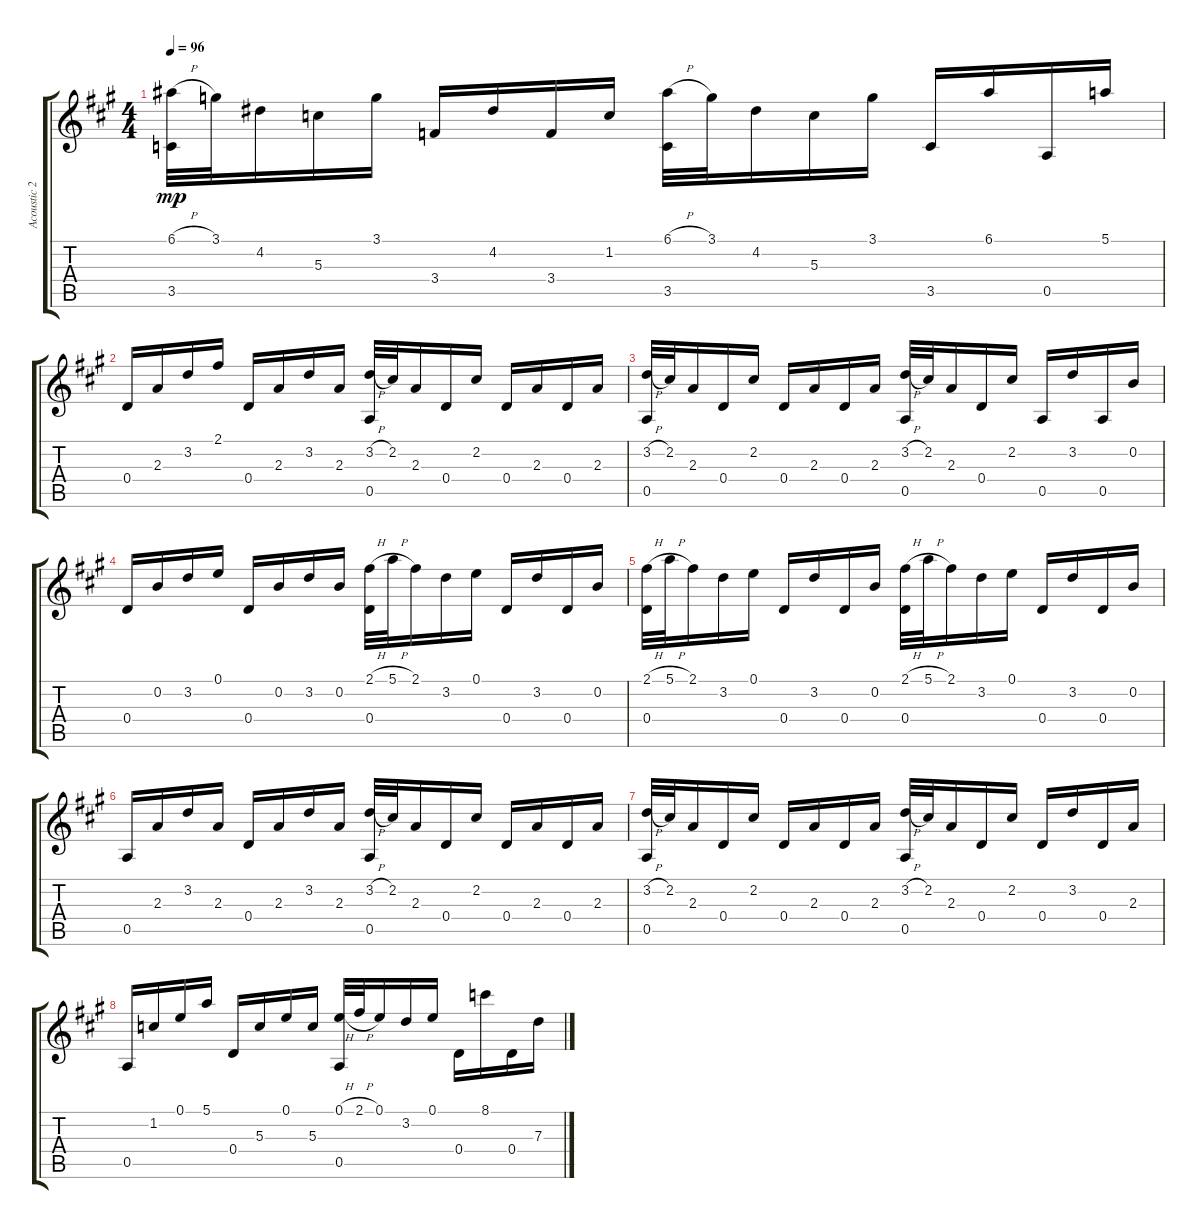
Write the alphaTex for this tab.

\track ("Acoustic 2 - Criss Oliva" "Acoustic 2") {instrument acousticguitarsteel}
\staff {score tabs}
\tuning (E4 B3 G3 D3 A2 E2) {hide}
\ts (4 4)
\tempo 96
\clef g2
\ks a
(6.1{h} 3.5).32{dy mp} 3.1.32 4.2.16 5.3.16 3.1.16 3.4.16 4.2.16 3.4.16 1.2.16 (6.1{h} 3.5).32 3.1.32 4.2.16 5.3.16 3.1.16 3.5.16 6.1.16 0.5.16 5.1.16 |
0.4.16 2.3.16 3.2.16 2.1.16 0.4.16 2.3.16 3.2.16 2.3.16 (3.2{h} 0.5).32 2.2.32 2.3.16 0.4.16 2.2.16 0.4.16 2.3.16 0.4.16 2.3.16 |
(3.2{h} 0.5).32 2.2.32 2.3.16 0.4.16 2.2.16 0.4.16 2.3.16 0.4.16 2.3.16 (3.2{h} 0.5).32 2.2.32 2.3.16 0.4.16 2.2.16 0.5.16 3.2.16 0.5.16 0.2.16 |
0.4.16 0.2.16 3.2.16 0.1.16 0.4.16 0.2.16 3.2.16 0.2.16 (2.1{h} 0.4).32 5.1{h}.32 2.1.16 3.2.16 0.1.16 0.4.16 3.2.16 0.4.16 0.2.16 |
(2.1{h} 0.4).32 5.1{h}.32 2.1.16 3.2.16 0.1.16 0.4.16 3.2.16 0.4.16 0.2.16 (2.1{h} 0.4).32 5.1{h}.32 2.1.16 3.2.16 0.1.16 0.4.16 3.2.16 0.4.16 0.2.16 |
0.5.16 2.3.16 3.2.16 2.3.16 0.4.16 2.3.16 3.2.16 2.3.16 (3.2{h} 0.5).32 2.2.32 2.3.16 0.4.16 2.2.16 0.4.16 2.3.16 0.4.16 2.3.16 |
(3.2{h} 0.5).32 2.2.32 2.3.16 0.4.16 2.2.16 0.4.16 2.3.16 0.4.16 2.3.16 (3.2{h} 0.5).32 2.2.32 2.3.16 0.4.16 2.2.16 0.4.16 3.2.16 0.4.16 2.3.16 |
0.5.16 1.2.16 0.1.16 5.1.16 0.4.16 5.3.16 0.1.16 5.3.16 (0.1{h} 0.5).32 2.1{h}.32 0.1.16 3.2.16 0.1.16 0.4.16 8.1.16 0.4.16 7.3.16
